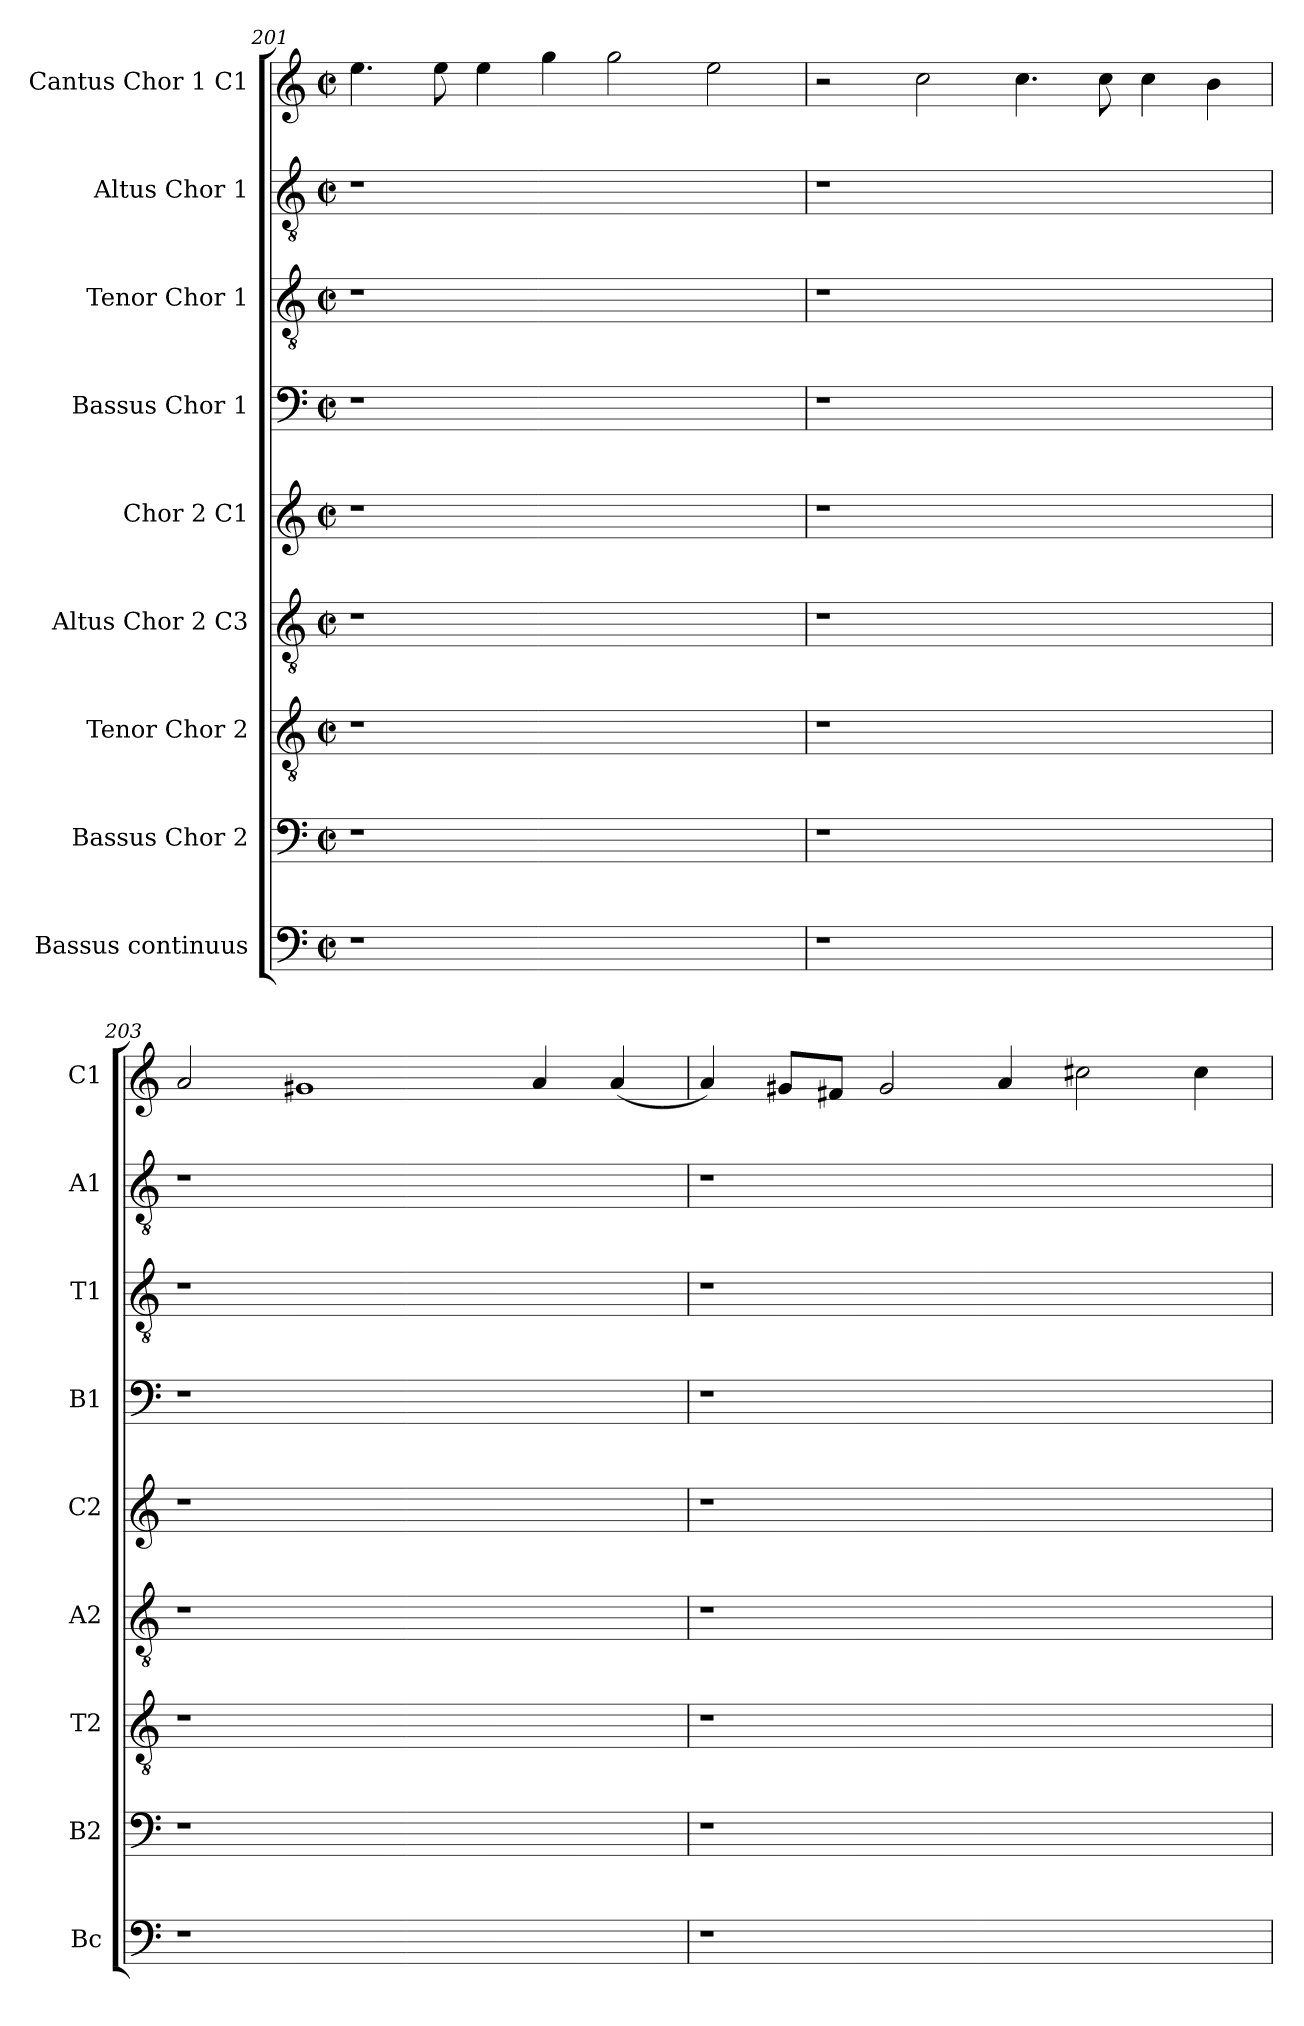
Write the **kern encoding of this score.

**kern	**kern	**kern	**kern	**kern	**kern	**kern	**kern	**kern
*part9	*part8	*part7	*part6	*part5	*part4	*part3	*part2	*part1
*staff9	*staff8	*staff7	*staff6	*staff5	*staff4	*staff3	*staff2	*staff1
*I"Bassus continuus	*I"Bassus Chor 2	*I"Tenor Chor 2	*I"Altus Chor 2 C3	*I"Chor 2 C1	*I"Bassus Chor 1	*I"Tenor Chor 1	*I"Altus Chor 1	*I"Cantus Chor 1 C1
*I'Bc	*I'B2	*I'T2	*I'A2	*I'C2	*I'B1	*I'T1	*I'A1	*I'C1
*clefF4	*clefF4	*clefGv2	*clefGv2	*clefG2	*clefF4	*clefGv2	*clefGv2	*clefG2
*ITrd7c12	*	*	*	*	*	*	*	*
*k[]	*k[]	*k[]	*k[]	*k[]	*k[]	*k[]	*k[]	*k[]
*C:	*C:	*C:	*C:	*C:	*C:	*C:	*C:	*C:
*M2/2	*M2/2	*M2/2	*M2/2	*M2/2	*M2/2	*M2/2	*M2/2	*M2/2
*met(c|)	*met(c|)	*met(c|)	*met(c|)	*met(c|)	*met(c|)	*met(c|)	*met(c|)	*met(c|)
=201	=201	=201	=201	=201	=201	=201	=201	=201
1r	1r	1r	1r	1r	1r	1r	1r	4.ee\
.	.	.	.	.	.	.	.	8ee\
.	.	.	.	.	.	.	.	4ee\
.	.	.	.	.	.	.	.	4gg\
1ryy	1ryy	1ryy	1ryy	1ryy	1ryy	1ryy	1ryy	2gg\
.	.	.	.	.	.	.	.	2ee\
!!LO:LB:g=z
=202	=202	=202	=202	=202	=202	=202	=202	=202
1r	1r	1r	1r	1r	1r	1r	1r	2r
.	.	.	.	.	.	.	.	2cc\
1ryy	1ryy	1ryy	1ryy	1ryy	1ryy	1ryy	1ryy	4.cc\
.	.	.	.	.	.	.	.	8cc\
.	.	.	.	.	.	.	.	4cc\
.	.	.	.	.	.	.	.	4b\
=203	=203	=203	=203	=203	=203	=203	=203	=203
1r	1r	1r	1r	1r	1r	1r	1r	2a/
.	.	.	.	.	.	.	.	1g#X
1ryy	1ryy	1ryy	1ryy	1ryy	1ryy	1ryy	1ryy	.
.	.	.	.	.	.	.	.	4a/
.	.	.	.	.	.	.	.	(<4a/
=204	=204	=204	=204	=204	=204	=204	=204	=204
1r	1r	1r	1r	1r	1r	1r	1r	4a/)
.	.	.	.	.	.	.	.	8g#X/L
.	.	.	.	.	.	.	.	8f#X/J
.	.	.	.	.	.	.	.	2g#/
1ryy	1ryy	1ryy	1ryy	1ryy	1ryy	1ryy	1ryy	4a/
.	.	.	.	.	.	.	.	2cc#X\
.	.	.	.	.	.	.	.	4cc#\
=	=	=	=	=	=	=	=	=
*-	*-	*-	*-	*-	*-	*-	*-	*-
